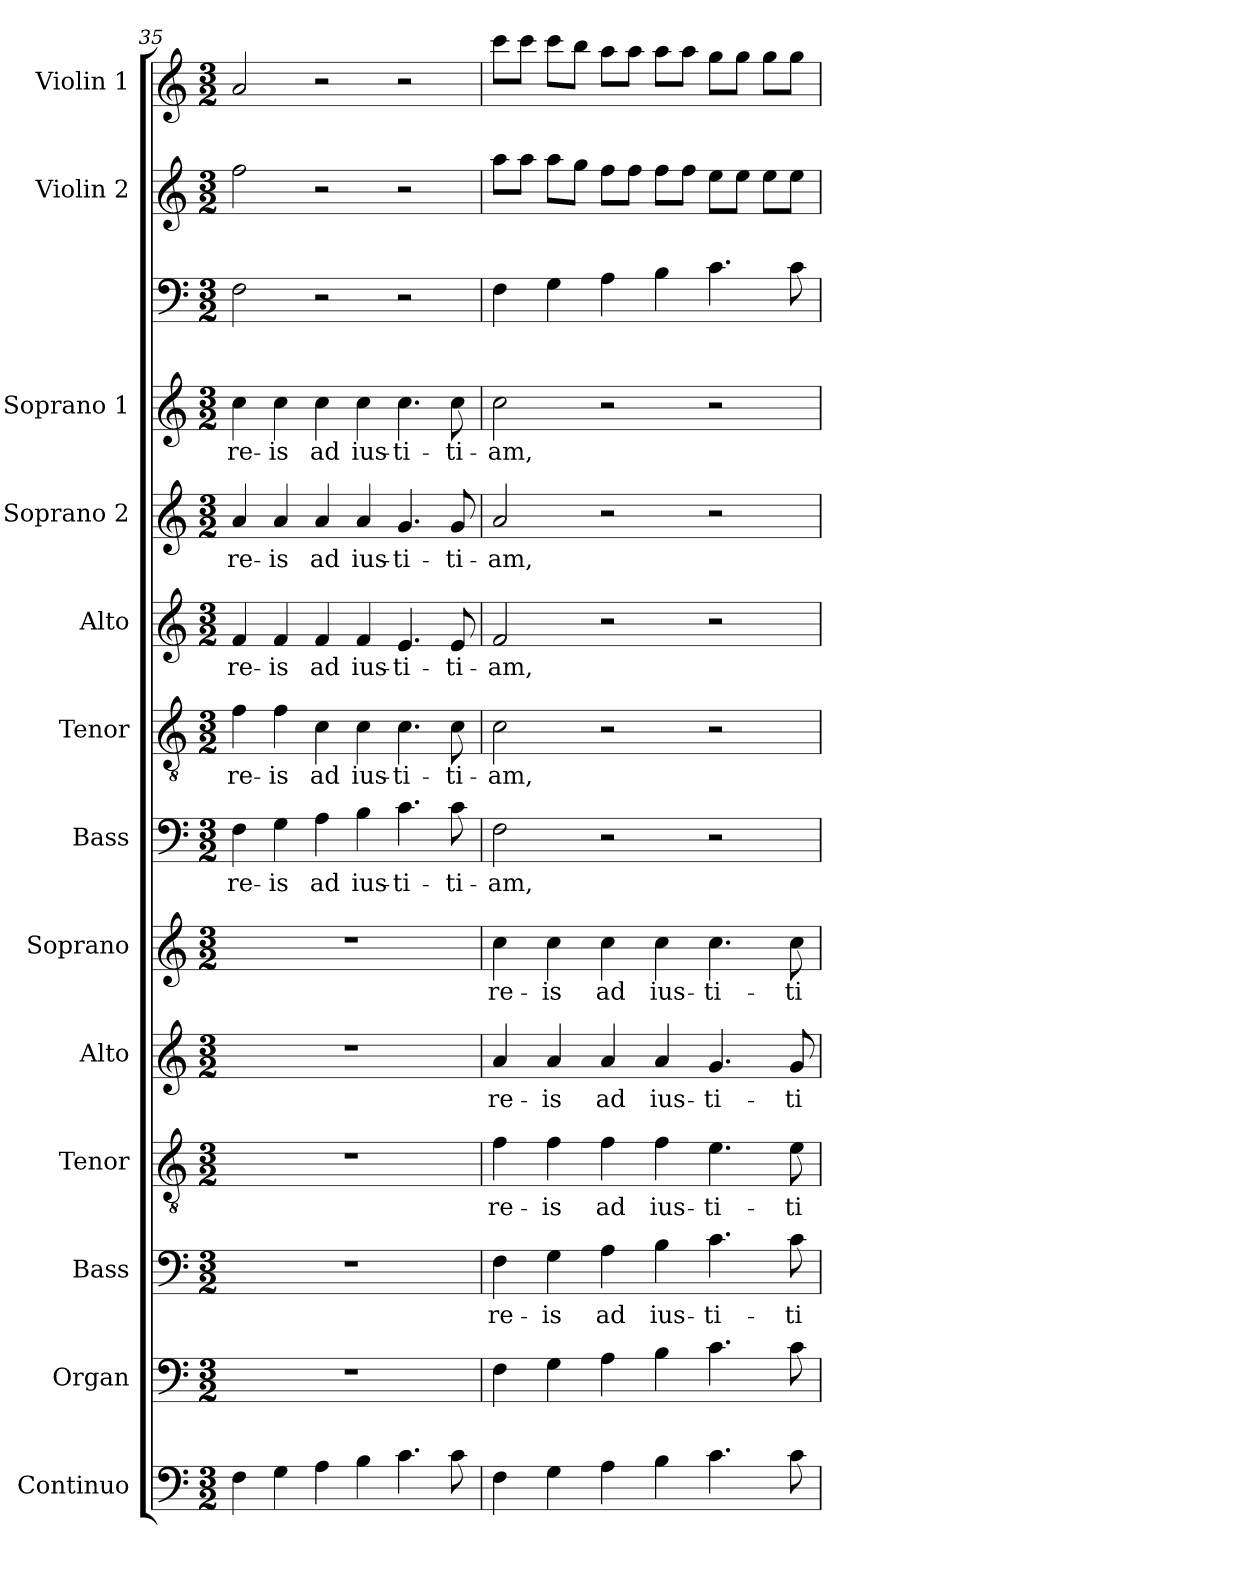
**kern	**kern	**kern	**text	**kern	**text	**kern	**text	**kern	**text	**kern	**text	**kern	**text	**kern	**text	**kern	**text	**kern	**text	**kern	**kern	**kern
*part14	*part13	*part12	*part12	*part11	*part11	*part10	*part10	*part9	*part9	*part8	*part8	*part7	*part7	*part6	*part6	*part5	*part5	*part4	*part4	*part3	*part2	*part1
*staff14	*staff13	*staff12	*staff12	*staff11	*staff11	*staff10	*staff10	*staff9	*staff9	*staff8	*staff8	*staff7	*staff7	*staff6	*staff6	*staff5	*staff5	*staff4	*staff4	*staff3	*staff2	*staff1
*I"Continuo	*I"Organ	*I"Bass	*	*I"Tenor	*	*I"Alto	*	*I"Soprano	*	*I"Bass	*	*I"Tenor	*	*I"Alto	*	*I"Soprano 2	*	*I"Soprano 1	*	*I""Acc. to violins"	*I"Violin 2	*I"Violin 1
*I'Cont.	*I'Org.	*I'B.	*	*I'T.	*	*I'A.	*	*I'S.	*	*I'B.	*	*I'T.	*	*I'A.	*	*I'S2.	*	*I'S1.	*	*I'Ac to violins.	*I'Vln. 2	*I'Vln. 1
!!LO:PB:g=z
*clefF4	*clefF4	*clefF4	*	*clefGv2	*	*clefG2	*	*clefG2	*	*clefF4	*	*clefGv2	*	*clefG2	*	*clefG2	*	*clefG2	*	*clefF4	*clefG2	*clefG2
*	*	*	*	*ITrd7c12	*	*	*	*	*	*	*	*ITrd7c12	*	*	*	*	*	*	*	*	*	*
*k[]	*k[]	*k[]	*	*k[]	*	*k[]	*	*k[]	*	*k[]	*	*k[]	*	*k[]	*	*k[]	*	*k[]	*	*k[]	*k[]	*k[]
*C:	*C:	*C:	*	*C:	*	*C:	*	*C:	*	*C:	*	*C:	*	*C:	*	*C:	*	*C:	*	*C:	*C:	*C:
*M3/2	*M3/2	*M3/2	*	*M3/2	*	*M3/2	*	*M3/2	*	*M3/2	*	*M3/2	*	*M3/2	*	*M3/2	*	*M3/2	*	*M3/2	*M3/2	*M3/2
=35	=35	=35	=35	=35	=35	=35	=35	=35	=35	=35	=35	=35	=35	=35	=35	=35	=35	=35	=35	=35	=35	=35
!	!LO:N:vis=1	!LO:N:vis=1	!	!LO:N:vis=1	!	!LO:N:vis=1	!	!LO:N:vis=1	!	!	!	!	!	!	!	!	!	!	!	!	!	!
!	!	!	!	!	!	!	!	!	!	!	!LO:LY:b:color=#000000	!	!	!	!	!	!	!	!	!	!	!
!	!	!	!	!	!	!	!	!	!	!	!	!	!LO:LY:b:color=#000000	!	!	!	!	!	!	!	!	!
!	!	!	!	!	!	!	!	!	!	!	!	!	!	!	!LO:LY:b:color=#000000	!	!	!	!	!	!	!
!	!	!	!	!	!	!	!	!	!	!	!	!	!	!	!	!	!LO:LY:b:color=#000000	!	!	!	!	!
!	!	!	!	!	!	!	!	!	!	!	!	!	!	!	!	!	!	!	!LO:LY:b:color=#000000	!	!	!
4Fi\	1.r	1.r	.	1.r	.	1.r	.	1.r	.	4Fi\	re-	4Fi\	re-	4fi/	re-	4ai/	re-	4cci\	re-	2Fi\	2ffi\	2ai/
!	!	!	!	!	!	!	!	!	!	!	!LO:LY:b:color=#000000	!	!	!	!	!	!	!	!	!	!	!
!	!	!	!	!	!	!	!	!	!	!	!	!	!LO:LY:b:color=#000000	!	!	!	!	!	!	!	!	!
!	!	!	!	!	!	!	!	!	!	!	!	!	!	!	!LO:LY:b:color=#000000	!	!	!	!	!	!	!
!	!	!	!	!	!	!	!	!	!	!	!	!	!	!	!	!	!LO:LY:b:color=#000000	!	!	!	!	!
!	!	!	!	!	!	!	!	!	!	!	!	!	!	!	!	!	!	!	!LO:LY:b:color=#000000	!	!	!
4Gi\	.	.	.	.	.	.	.	.	.	4Gi\	-is	4Fi\	-is	4fi/	-is	4ai/	-is	4cci\	-is	.	.	.
!	!	!	!	!	!	!	!	!	!	!	!LO:LY:b:color=#000000	!	!	!	!	!	!	!	!	!	!	!
!	!	!	!	!	!	!	!	!	!	!	!	!	!LO:LY:b:color=#000000	!	!	!	!	!	!	!	!	!
!	!	!	!	!	!	!	!	!	!	!	!	!	!	!	!LO:LY:b:color=#000000	!	!	!	!	!	!	!
!	!	!	!	!	!	!	!	!	!	!	!	!	!	!	!	!	!LO:LY:b:color=#000000	!	!	!	!	!
!	!	!	!	!	!	!	!	!	!	!	!	!	!	!	!	!	!	!	!LO:LY:b:color=#000000	!	!	!
4Ai\	.	.	.	.	.	.	.	.	.	4Ai\	ad	4Ci\	ad	4fi/	ad	4ai/	ad	4cci\	ad	2r	2r	2r
!	!	!	!	!	!	!	!	!	!	!	!LO:LY:b:color=#000000	!	!	!	!	!	!	!	!	!	!	!
!	!	!	!	!	!	!	!	!	!	!	!	!	!LO:LY:b:color=#000000	!	!	!	!	!	!	!	!	!
!	!	!	!	!	!	!	!	!	!	!	!	!	!	!	!LO:LY:b:color=#000000	!	!	!	!	!	!	!
!	!	!	!	!	!	!	!	!	!	!	!	!	!	!	!	!	!LO:LY:b:color=#000000	!	!	!	!	!
!	!	!	!	!	!	!	!	!	!	!	!	!	!	!	!	!	!	!	!LO:LY:b:color=#000000	!	!	!
4Bi\	.	.	.	.	.	.	.	.	.	4Bi\	ius-	4Ci\	ius-	4fi/	ius-	4ai/	ius-	4cci\	ius-	.	.	.
!	!	!	!	!	!	!	!	!	!	!	!LO:LY:b:color=#000000	!	!	!	!	!	!	!	!	!	!	!
!	!	!	!	!	!	!	!	!	!	!	!	!	!LO:LY:b:color=#000000	!	!	!	!	!	!	!	!	!
!	!	!	!	!	!	!	!	!	!	!	!	!	!	!	!LO:LY:b:color=#000000	!	!	!	!	!	!	!
!	!	!	!	!	!	!	!	!	!	!	!	!	!	!	!	!	!LO:LY:b:color=#000000	!	!	!	!	!
!	!	!	!	!	!	!	!	!	!	!	!	!	!	!	!	!	!	!	!LO:LY:b:color=#000000	!	!	!
4.ci\	.	.	.	.	.	.	.	.	.	4.ci\	-ti-	4.Ci\	-ti-	4.ei/	-ti-	4.gi/	-ti-	4.cci\	-ti-	2r	2r	2r
!	!	!	!	!	!	!	!	!	!	!	!LO:LY:b:color=#000000	!	!	!	!	!	!	!	!	!	!	!
!	!	!	!	!	!	!	!	!	!	!	!	!	!LO:LY:b:color=#000000	!	!	!	!	!	!	!	!	!
!	!	!	!	!	!	!	!	!	!	!	!	!	!	!	!LO:LY:b:color=#000000	!	!	!	!	!	!	!
!	!	!	!	!	!	!	!	!	!	!	!	!	!	!	!	!	!LO:LY:b:color=#000000	!	!	!	!	!
!	!	!	!	!	!	!	!	!	!	!	!	!	!	!	!	!	!	!	!LO:LY:b:color=#000000	!	!	!
8ci\	.	.	.	.	.	.	.	.	.	8ci\	-ti-	8Ci\	-ti-	8ei/	-ti-	8gi/	-ti-	8cci\	-ti-	.	.	.
=36	=36	=36	=36	=36	=36	=36	=36	=36	=36	=36	=36	=36	=36	=36	=36	=36	=36	=36	=36	=36	=36	=36
!	!	!	!LO:LY:b:color=#000000	!	!	!	!	!	!	!	!	!	!	!	!	!	!	!	!	!	!	!
!	!	!	!	!	!LO:LY:b:color=#000000	!	!	!	!	!	!	!	!	!	!	!	!	!	!	!	!	!
!	!	!	!	!	!	!	!LO:LY:b:color=#000000	!	!	!	!	!	!	!	!	!	!	!	!	!	!	!
!	!	!	!	!	!	!	!	!	!LO:LY:b:color=#000000	!	!	!	!	!	!	!	!	!	!	!	!	!
!	!	!	!	!	!	!	!	!	!	!	!LO:LY:b:color=#000000	!	!	!	!	!	!	!	!	!	!	!
!	!	!	!	!	!	!	!	!	!	!	!	!	!LO:LY:b:color=#000000	!	!	!	!	!	!	!	!	!
!	!	!	!	!	!	!	!	!	!	!	!	!	!	!	!LO:LY:b:color=#000000	!	!	!	!	!	!	!
!	!	!	!	!	!	!	!	!	!	!	!	!	!	!	!	!	!LO:LY:b:color=#000000	!	!	!	!	!
!	!	!	!	!	!	!	!	!	!	!	!	!	!	!	!	!	!	!	!LO:LY:b:color=#000000	!	!	!
4Fi\	4Fi\	4Fi\	re-	4Fi\	re-	4ai/	re-	4cci\	re-	2Fi\	-am,	2Ci\	-am,	2fi/	-am,	2ai/	-am,	2cci\	-am,	4Fi\	8aai\L	8ccci\L
.	.	.	.	.	.	.	.	.	.	.	.	.	.	.	.	.	.	.	.	.	8aai\J	8ccci\J
!	!	!	!LO:LY:b:color=#000000	!	!	!	!	!	!	!	!	!	!	!	!	!	!	!	!	!	!	!
!	!	!	!	!	!LO:LY:b:color=#000000	!	!	!	!	!	!	!	!	!	!	!	!	!	!	!	!	!
!	!	!	!	!	!	!	!LO:LY:b:color=#000000	!	!	!	!	!	!	!	!	!	!	!	!	!	!	!
!	!	!	!	!	!	!	!	!	!LO:LY:b:color=#000000	!	!	!	!	!	!	!	!	!	!	!	!	!
4Gi\	4Gi\	4Gi\	-is	4Fi\	-is	4ai/	-is	4cci\	-is	.	.	.	.	.	.	.	.	.	.	4Gi\	8aai\L	8ccci\L
.	.	.	.	.	.	.	.	.	.	.	.	.	.	.	.	.	.	.	.	.	8ggi\J	8bbi\J
!	!	!	!LO:LY:b:color=#000000	!	!	!	!	!	!	!	!	!	!	!	!	!	!	!	!	!	!	!
!	!	!	!	!	!LO:LY:b:color=#000000	!	!	!	!	!	!	!	!	!	!	!	!	!	!	!	!	!
!	!	!	!	!	!	!	!LO:LY:b:color=#000000	!	!	!	!	!	!	!	!	!	!	!	!	!	!	!
!	!	!	!	!	!	!	!	!	!LO:LY:b:color=#000000	!	!	!	!	!	!	!	!	!	!	!	!	!
4Ai\	4Ai\	4Ai\	ad	4Fi\	ad	4ai/	ad	4cci\	ad	2r	.	2r	.	2r	.	2r	.	2r	.	4Ai\	8ffi\L	8aai\L
.	.	.	.	.	.	.	.	.	.	.	.	.	.	.	.	.	.	.	.	.	8ffi\J	8aai\J
!	!	!	!LO:LY:b:color=#000000	!	!	!	!	!	!	!	!	!	!	!	!	!	!	!	!	!	!	!
!	!	!	!	!	!LO:LY:b:color=#000000	!	!	!	!	!	!	!	!	!	!	!	!	!	!	!	!	!
!	!	!	!	!	!	!	!LO:LY:b:color=#000000	!	!	!	!	!	!	!	!	!	!	!	!	!	!	!
!	!	!	!	!	!	!	!	!	!LO:LY:b:color=#000000	!	!	!	!	!	!	!	!	!	!	!	!	!
4Bi\	4Bi\	4Bi\	ius-	4Fi\	ius-	4ai/	ius-	4cci\	ius-	.	.	.	.	.	.	.	.	.	.	4Bi\	8ffi\L	8aai\L
.	.	.	.	.	.	.	.	.	.	.	.	.	.	.	.	.	.	.	.	.	8ffi\J	8aai\J
!	!	!	!LO:LY:b:color=#000000	!	!	!	!	!	!	!	!	!	!	!	!	!	!	!	!	!	!	!
!	!	!	!	!	!LO:LY:b:color=#000000	!	!	!	!	!	!	!	!	!	!	!	!	!	!	!	!	!
!	!	!	!	!	!	!	!LO:LY:b:color=#000000	!	!	!	!	!	!	!	!	!	!	!	!	!	!	!
!	!	!	!	!	!	!	!	!	!LO:LY:b:color=#000000	!	!	!	!	!	!	!	!	!	!	!	!	!
4.ci\	4.ci\	4.ci\	-ti-	4.Ei\	-ti-	4.gi/	-ti-	4.cci\	-ti-	2r	.	2r	.	2r	.	2r	.	2r	.	4.ci\	8eei\L	8ggi\L
.	.	.	.	.	.	.	.	.	.	.	.	.	.	.	.	.	.	.	.	.	8eei\J	8ggi\J
.	.	.	.	.	.	.	.	.	.	.	.	.	.	.	.	.	.	.	.	.	8eei\L	8ggi\L
!	!	!	!LO:LY:b:color=#000000	!	!	!	!	!	!	!	!	!	!	!	!	!	!	!	!	!	!	!
!	!	!	!	!	!LO:LY:b:color=#000000	!	!	!	!	!	!	!	!	!	!	!	!	!	!	!	!	!
!	!	!	!	!	!	!	!LO:LY:b:color=#000000	!	!	!	!	!	!	!	!	!	!	!	!	!	!	!
!	!	!	!	!	!	!	!	!	!LO:LY:b:color=#000000	!	!	!	!	!	!	!	!	!	!	!	!	!
8ci\	8ci\	8ci\	-ti-	8Ei\	-ti-	8gi/	-ti-	8cci\	-ti-	.	.	.	.	.	.	.	.	.	.	8ci\	8eei\J	8ggi\J
=	=	=	=	=	=	=	=	=	=	=	=	=	=	=	=	=	=	=	=	=	=	=
*-	*-	*-	*-	*-	*-	*-	*-	*-	*-	*-	*-	*-	*-	*-	*-	*-	*-	*-	*-	*-	*-	*-
